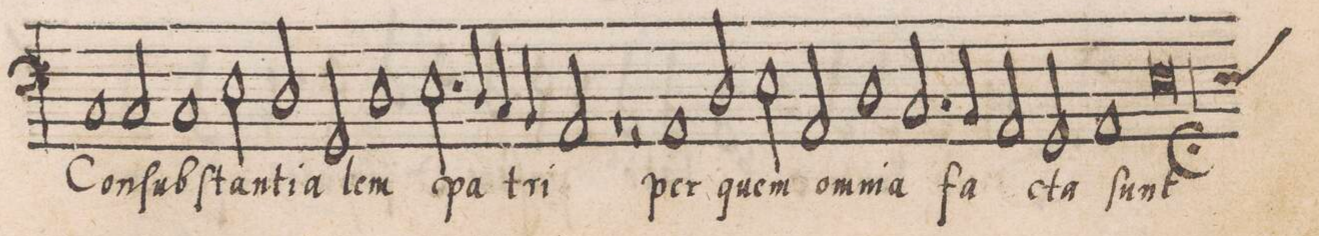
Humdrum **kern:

**kern	**text
*I"BASSVS	*
*clefF4	*
*k[]	*
*met(C|)	*
*M2/1	*
1C/	Con-
2C/	-ſub-
1C/	-ſtan-
=38-	=38-
2E\	-ti-
2D/	-a-
2GG/	.
=39-	=39-
1D\	-lem
2.E\	pa-
4D/	.
=40-	=40-
4C/	-tri
4BB/	.
2AA/	.
1r	.
=41-	=41-
2r	.
1AA/	per
2D/	quem
=42-	=42-
2E\	.
2AA/	om-
1D\	-ni-
=43-	=43-
2.C/	-a
4BB/	fa-
2AA/	.
2GG/	-cta
=44-	=44-
1AA/	ſunt
*custos:E	*
1E\;	.
=45||	=45||
*M3/1	*
*-	*-
